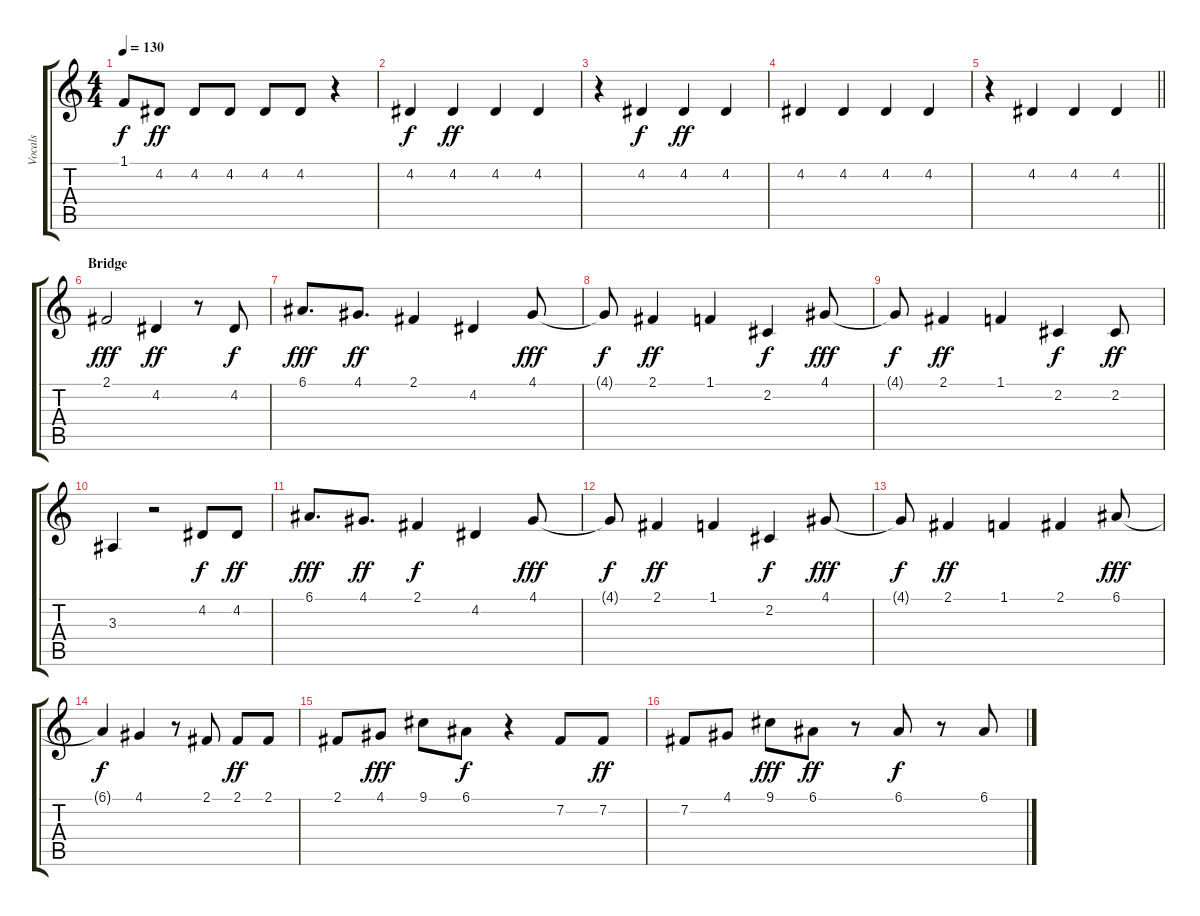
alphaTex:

\track ("Vocals" "Vocals") {instrument altosax}
\staff {score tabs}
\tuning (E4 B3 G3 D3 A2 E2) {hide}
\ts (4 4)
\tempo 130
\clef g2
\ks c
1.1{t}.8{dy f} 4.2.8{dy ff} 4.2.8 4.2.8 4.2.8 4.2.8 r.4 |
4.2.4{dy f} 4.2.4{dy ff} 4.2.4 4.2.4 |
r.4 4.2.4{dy f} 4.2.4{dy ff} 4.2.4 |
4.2.4 4.2.4 4.2.4 4.2.4 |
\barLineRight lightlight
r.4 4.2.4 4.2.4 4.2.4 |
\section ("" "Bridge")
2.1.2{dy fff} 4.2.4{dy ff} r.8 4.2.8{dy f} |
6.1.8{d dy fff} 4.1.8{d dy ff} 2.1.4 4.2.4 4.1.8{dy fff} |
4.1{t}.8{dy f} 2.1.4{dy ff} 1.1.4 2.2.4{dy f} 4.1.8{dy fff} |
4.1{t}.8{dy f} 2.1.4{dy ff} 1.1.4 2.2.4{dy f} 2.2.8{dy ff} |
3.3.4 r.2 4.2.8{dy f} 4.2.8{dy ff} |
6.1.8{d dy fff} 4.1.8{d dy ff} 2.1.4{dy f} 4.2.4 4.1.8{dy fff} |
4.1{t}.8{dy f} 2.1.4{dy ff} 1.1.4 2.2.4{dy f} 4.1.8{dy fff} |
4.1{t}.8{dy f} 2.1.4{dy ff} 1.1.4 2.1.4 6.1.8{dy fff} |
6.1{t}.4{dy f} 4.1.4 r.8 2.1.8 2.1.8{dy ff} 2.1.8 |
2.1.8 4.1.8{dy fff} 9.1.8 6.1.8{dy f} r.4 7.2.8 7.2.8{dy ff} |
7.2.8 4.1.8 9.1.8{dy fff} 6.1.8{dy ff} r.8 6.1.8{dy f} r.8 6.1.8
